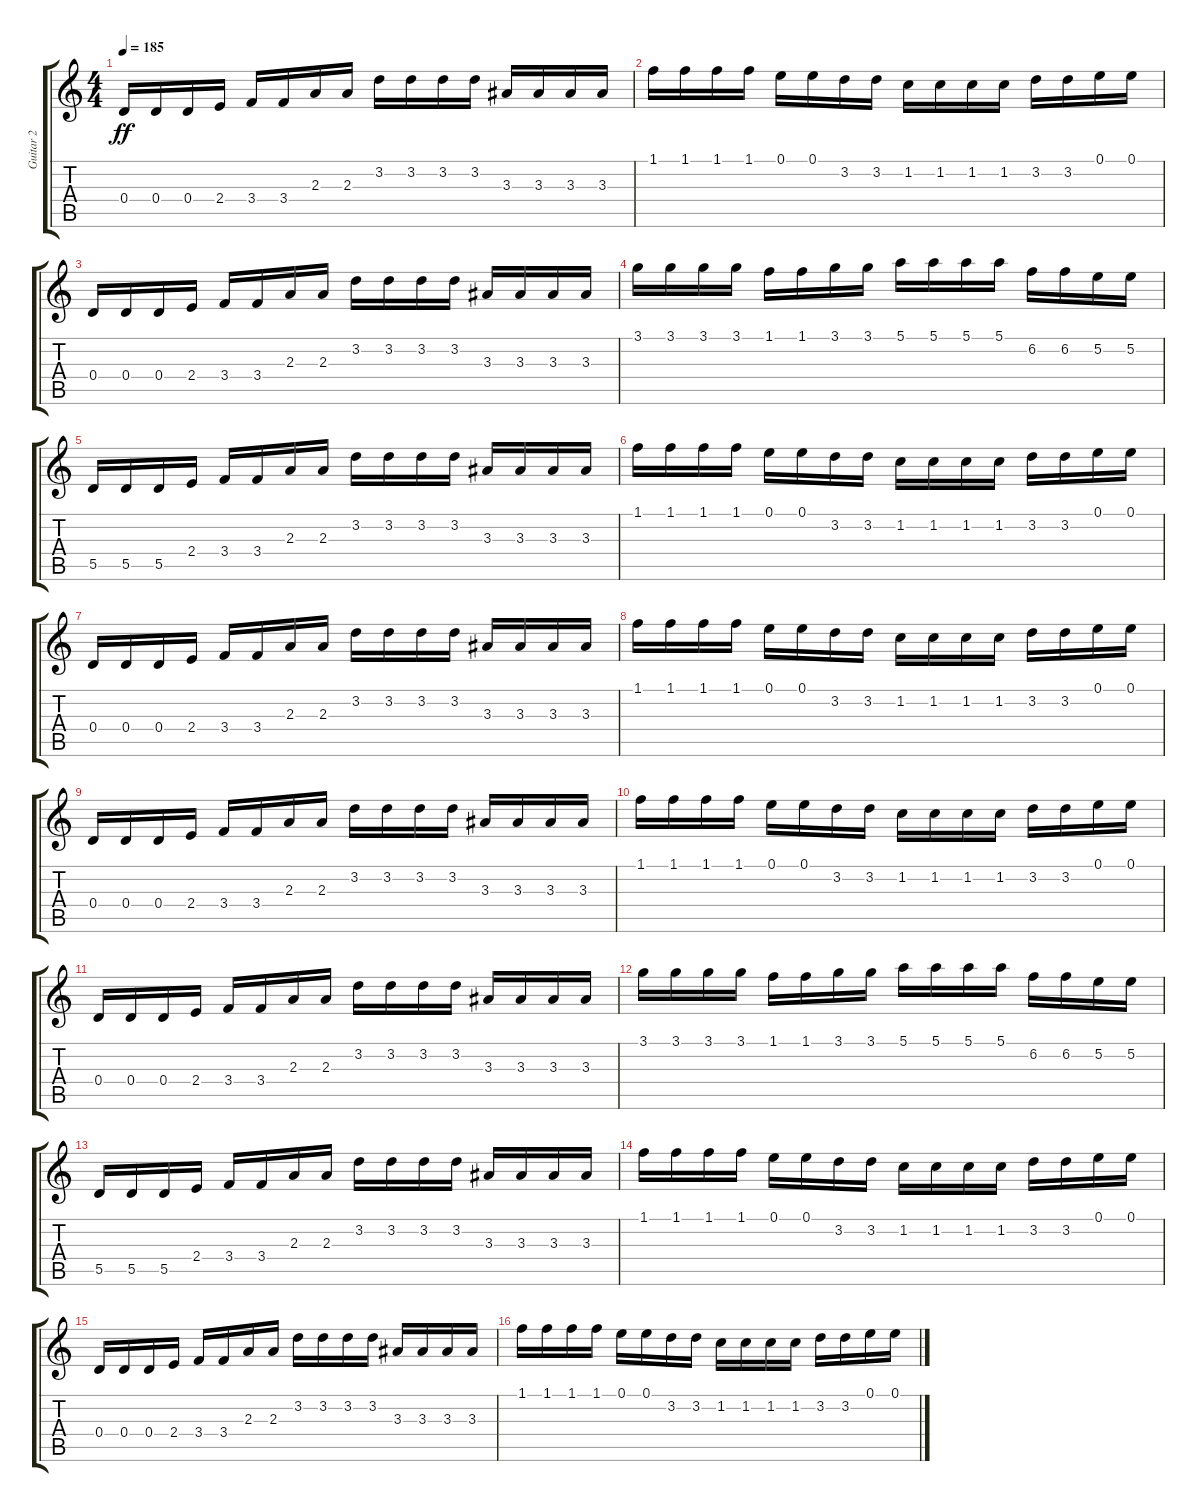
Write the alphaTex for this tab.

\track ("Guitar 2" "Guitar 2") {instrument distortionguitar}
\staff {score tabs}
\tuning (E4 B3 G3 D3 A2 E2) {hide}
\ts (4 4)
\tempo 185
\clef g2
\ks c
0.4.16{dy ff} 0.4.16 0.4.16 2.4.16 3.4.16 3.4.16 2.3.16 2.3.16 3.2.16 3.2.16 3.2.16 3.2.16 3.3.16 3.3.16 3.3.16 3.3.16 |
1.1.16 1.1.16 1.1.16 1.1.16 0.1.16 0.1.16 3.2.16 3.2.16 1.2.16 1.2.16 1.2.16 1.2.16 3.2.16 3.2.16 0.1.16 0.1.16 |
0.4.16 0.4.16 0.4.16 2.4.16 3.4.16 3.4.16 2.3.16 2.3.16 3.2.16 3.2.16 3.2.16 3.2.16 3.3.16 3.3.16 3.3.16 3.3.16 |
3.1.16 3.1.16 3.1.16 3.1.16 1.1.16 1.1.16 3.1.16 3.1.16 5.1.16 5.1.16 5.1.16 5.1.16 6.2.16 6.2.16 5.2.16 5.2.16 |
5.5.16 5.5.16 5.5.16 2.4.16 3.4.16 3.4.16 2.3.16 2.3.16 3.2.16 3.2.16 3.2.16 3.2.16 3.3.16 3.3.16 3.3.16 3.3.16 |
1.1.16 1.1.16 1.1.16 1.1.16 0.1.16 0.1.16 3.2.16 3.2.16 1.2.16 1.2.16 1.2.16 1.2.16 3.2.16 3.2.16 0.1.16 0.1.16 |
0.4.16 0.4.16 0.4.16 2.4.16 3.4.16 3.4.16 2.3.16 2.3.16 3.2.16 3.2.16 3.2.16 3.2.16 3.3.16 3.3.16 3.3.16 3.3.16 |
1.1.16 1.1.16 1.1.16 1.1.16 0.1.16 0.1.16 3.2.16 3.2.16 1.2.16 1.2.16 1.2.16 1.2.16 3.2.16 3.2.16 0.1.16 0.1.16 |
0.4.16 0.4.16 0.4.16 2.4.16 3.4.16 3.4.16 2.3.16 2.3.16 3.2.16 3.2.16 3.2.16 3.2.16 3.3.16 3.3.16 3.3.16 3.3.16 |
1.1.16 1.1.16 1.1.16 1.1.16 0.1.16 0.1.16 3.2.16 3.2.16 1.2.16 1.2.16 1.2.16 1.2.16 3.2.16 3.2.16 0.1.16 0.1.16 |
0.4.16 0.4.16 0.4.16 2.4.16 3.4.16 3.4.16 2.3.16 2.3.16 3.2.16 3.2.16 3.2.16 3.2.16 3.3.16 3.3.16 3.3.16 3.3.16 |
3.1.16 3.1.16 3.1.16 3.1.16 1.1.16 1.1.16 3.1.16 3.1.16 5.1.16 5.1.16 5.1.16 5.1.16 6.2.16 6.2.16 5.2.16 5.2.16 |
5.5.16 5.5.16 5.5.16 2.4.16 3.4.16 3.4.16 2.3.16 2.3.16 3.2.16 3.2.16 3.2.16 3.2.16 3.3.16 3.3.16 3.3.16 3.3.16 |
1.1.16 1.1.16 1.1.16 1.1.16 0.1.16 0.1.16 3.2.16 3.2.16 1.2.16 1.2.16 1.2.16 1.2.16 3.2.16 3.2.16 0.1.16 0.1.16 |
0.4.16 0.4.16 0.4.16 2.4.16 3.4.16 3.4.16 2.3.16 2.3.16 3.2.16 3.2.16 3.2.16 3.2.16 3.3.16 3.3.16 3.3.16 3.3.16 |
1.1.16 1.1.16 1.1.16 1.1.16 0.1.16 0.1.16 3.2.16 3.2.16 1.2.16 1.2.16 1.2.16 1.2.16 3.2.16 3.2.16 0.1.16 0.1.16
